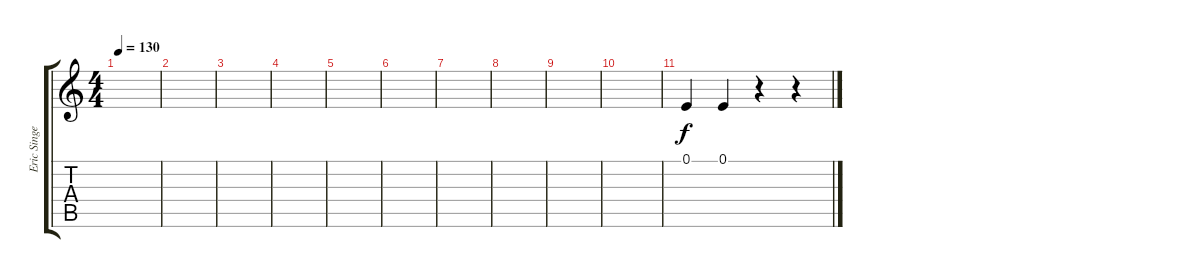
\track ("Eric Singer" "Eric Singe") {instrument tinklebell}
\staff {score tabs}
\tuning (E4 B3 G3 D3 A2 E2) {hide}
\ts (4 4)
\tempo 130
\clef g2
\ks c
|
|
|
|
|
|
|
|
|
|
0.1.4 0.1.4 r.4 r.4
